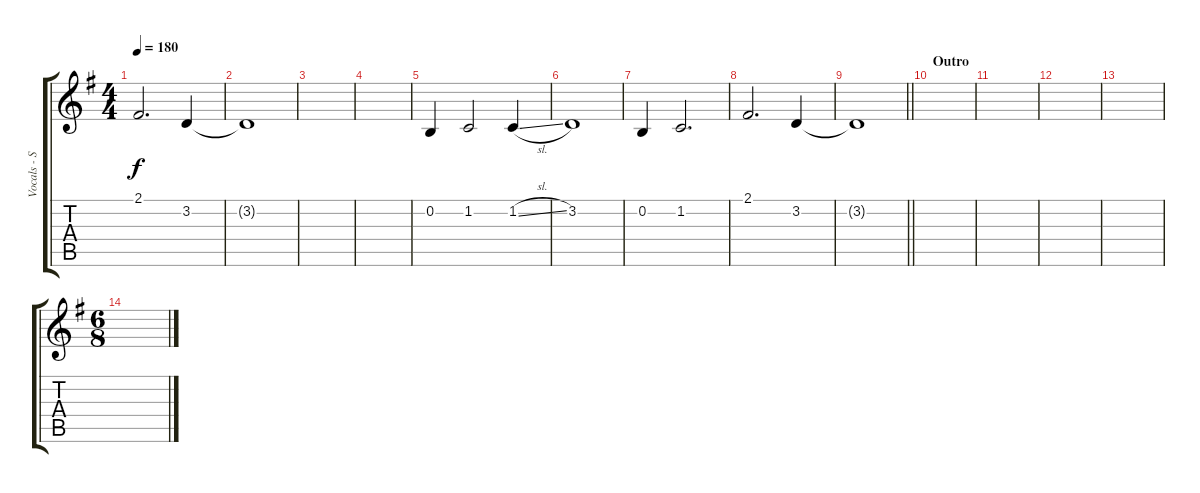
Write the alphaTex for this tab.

\track ("Vocals - Simon Neil" "Vocals - S") {instrument altosax}
\staff {score tabs}
\tuning (E4 B3 G3 D3 A2 E2) {hide}
\ts (4 4)
\tempo 180
\clef g2
\ks eminor
2.1.2{d dy f} 3.2.4 |
3.2{t}.1 |
|
|
0.2.4 1.2.2 1.2{sl}.4 |
3.2.1 |
0.2.4 1.2.2{d} |
2.1.2{d} 3.2.4 |
\barLineRight lightlight
3.2{t}.1 |
\section ("" "Outro")
|
|
|
|
\ts (6 8)
